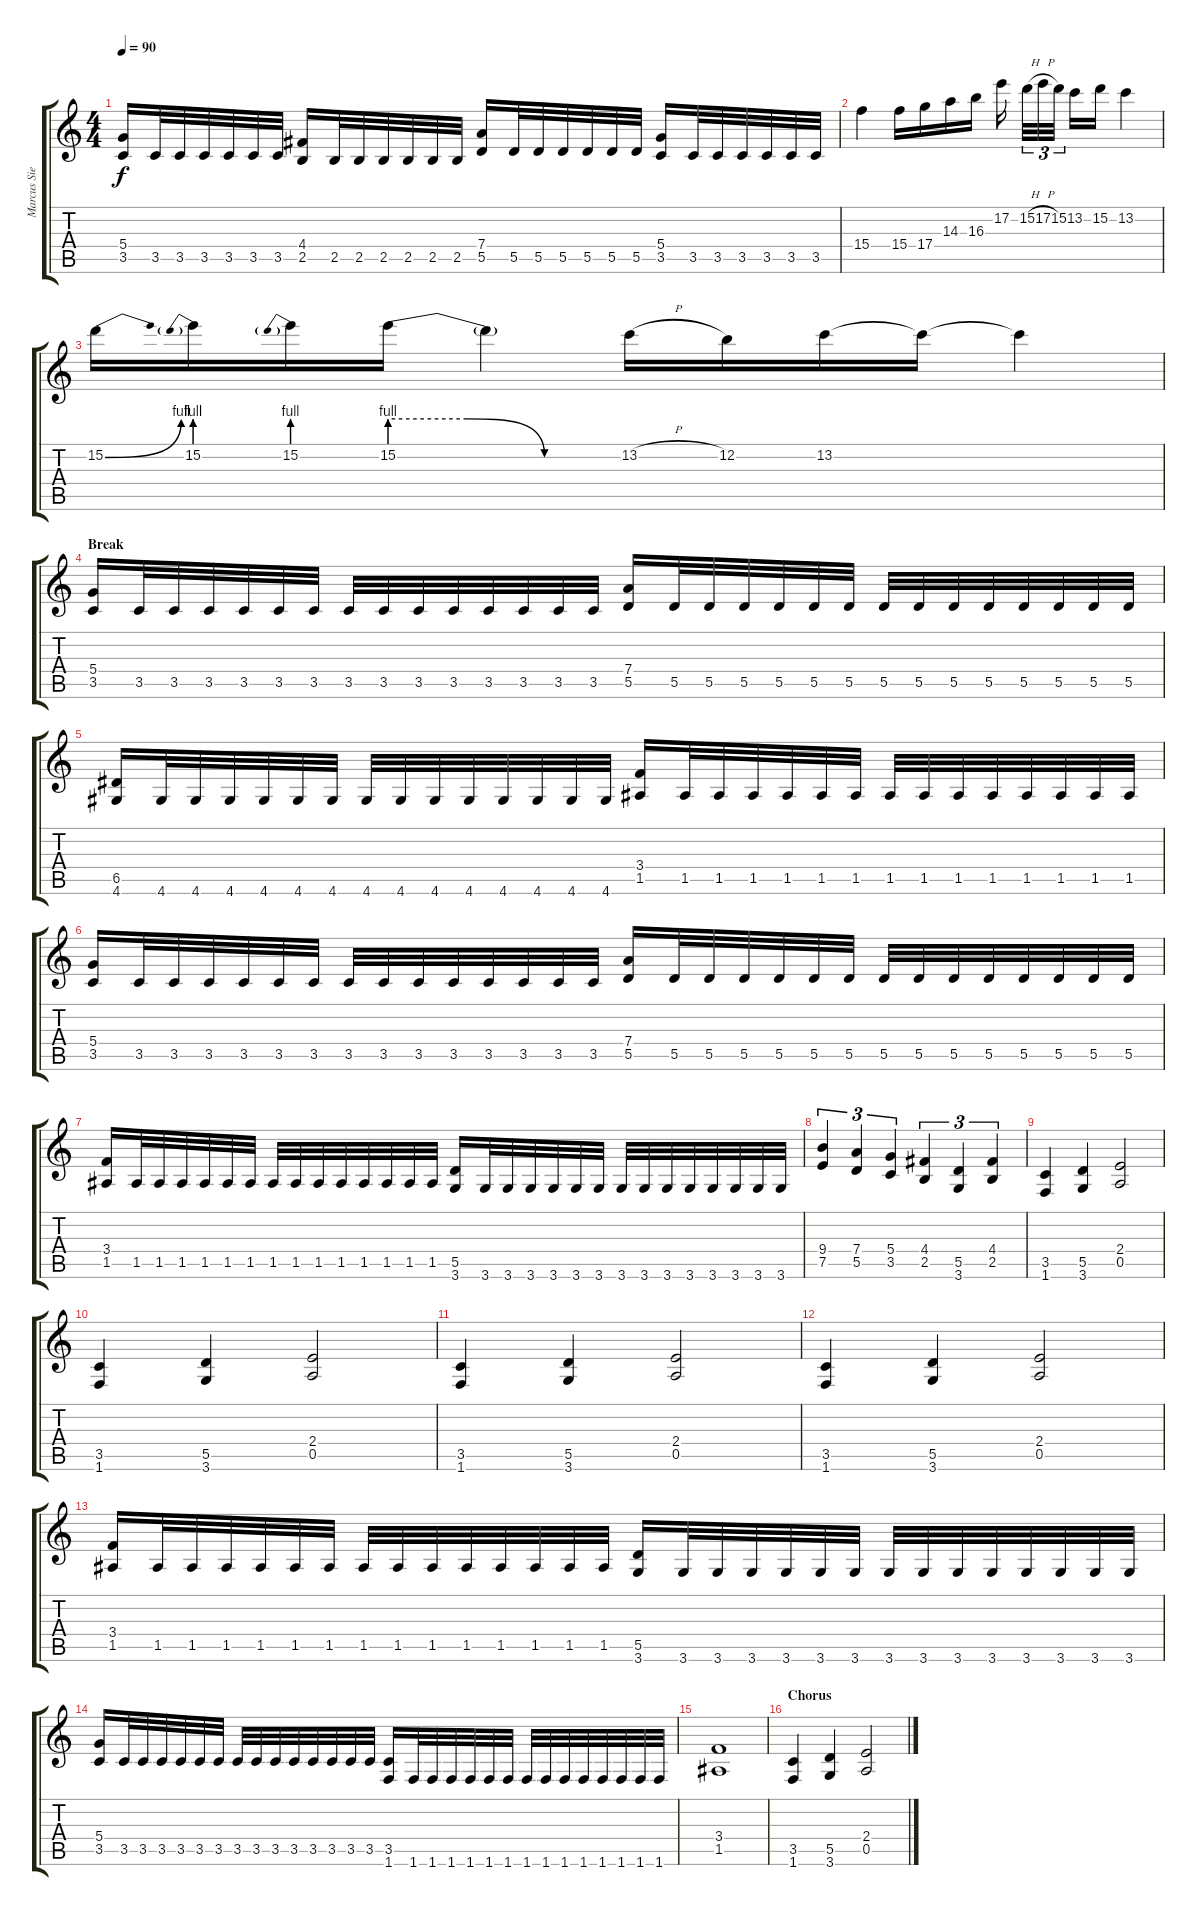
\track ("Marcus Siepen" "Marcus Sie") {instrument distortionguitar}
\staff {score tabs}
\tuning (E4 B3 G3 D3 A2 E2) {hide}
\ts (4 4)
\tempo 90
\clef g2
\ks c
(5.4 3.5).16{dy f} 3.5.32 3.5.32 3.5.32 3.5.32 3.5.32 3.5.32 (4.4 2.5).16 2.5.32 2.5.32 2.5.32 2.5.32 2.5.32 2.5.32 (7.4 5.5).16 5.5.32 5.5.32 5.5.32 5.5.32 5.5.32 5.5.32 (5.4 3.5).16 3.5.32 3.5.32 3.5.32 3.5.32 3.5.32 3.5.32 |
15.4.4 15.4.16 17.4.16 14.3.16 16.3.16 17.2.16 15.2{h}.32{tu (3 2)} 17.2{h}.32{tu (3 2)} 15.2.32{tu (3 2)} 13.2.16 15.2.16 13.2.4 |
15.2{be (bend 0 0 60 4)}.16 15.2{be (prebend 0 4 60 4)}.16 15.2{be (prebend 0 4 60 4)}.16 15.2{be (custom 0 4 20 4 40 0 60 0)}.16 15.2{t}.4 13.2{h}.16 12.2.16 13.2.16 13.2{t}.16 13.2{t}.4 |
\section ("" "Break")
(5.4 3.5).16 3.5.32 3.5.32 3.5.32 3.5.32 3.5.32 3.5.32 3.5.32 3.5.32 3.5.32 3.5.32 3.5.32 3.5.32 3.5.32 3.5.32 (7.4 5.5).16 5.5.32 5.5.32 5.5.32 5.5.32 5.5.32 5.5.32 5.5.32 5.5.32 5.5.32 5.5.32 5.5.32 5.5.32 5.5.32 5.5.32 |
(6.5 4.6).16 4.6.32 4.6.32 4.6.32 4.6.32 4.6.32 4.6.32 4.6.32 4.6.32 4.6.32 4.6.32 4.6.32 4.6.32 4.6.32 4.6.32 (3.4 1.5).16 1.5.32 1.5.32 1.5.32 1.5.32 1.5.32 1.5.32 1.5.32 1.5.32 1.5.32 1.5.32 1.5.32 1.5.32 1.5.32 1.5.32 |
(5.4 3.5).16 3.5.32 3.5.32 3.5.32 3.5.32 3.5.32 3.5.32 3.5.32 3.5.32 3.5.32 3.5.32 3.5.32 3.5.32 3.5.32 3.5.32 (7.4 5.5).16 5.5.32 5.5.32 5.5.32 5.5.32 5.5.32 5.5.32 5.5.32 5.5.32 5.5.32 5.5.32 5.5.32 5.5.32 5.5.32 5.5.32 |
(3.4 1.5).16 1.5.32 1.5.32 1.5.32 1.5.32 1.5.32 1.5.32 1.5.32 1.5.32 1.5.32 1.5.32 1.5.32 1.5.32 1.5.32 1.5.32 (5.5 3.6).16 3.6.32 3.6.32 3.6.32 3.6.32 3.6.32 3.6.32 3.6.32 3.6.32 3.6.32 3.6.32 3.6.32 3.6.32 3.6.32 3.6.32 |
(9.4 7.5).4{tu (3 2)} (7.4 5.5).4{tu (3 2)} (5.4 3.5).4{tu (3 2)} (4.4 2.5).4{tu (3 2)} (5.5 3.6).4{tu (3 2)} (4.4 2.5).4{tu (3 2)} |
(3.5 1.6).4 (5.5 3.6).4 (2.4 0.5).2 |
(3.5 1.6).4 (5.5 3.6).4 (2.4 0.5).2 |
(3.5 1.6).4 (5.5 3.6).4 (2.4 0.5).2 |
(3.5 1.6).4 (5.5 3.6).4 (2.4 0.5).2 |
(3.4 1.5).16 1.5.32 1.5.32 1.5.32 1.5.32 1.5.32 1.5.32 1.5.32 1.5.32 1.5.32 1.5.32 1.5.32 1.5.32 1.5.32 1.5.32 (5.5 3.6).16 3.6.32 3.6.32 3.6.32 3.6.32 3.6.32 3.6.32 3.6.32 3.6.32 3.6.32 3.6.32 3.6.32 3.6.32 3.6.32 3.6.32 |
(5.4 3.5).16 3.5.32 3.5.32 3.5.32 3.5.32 3.5.32 3.5.32 3.5.32 3.5.32 3.5.32 3.5.32 3.5.32 3.5.32 3.5.32 3.5.32 (3.5 1.6).16 1.6.32 1.6.32 1.6.32 1.6.32 1.6.32 1.6.32 1.6.32 1.6.32 1.6.32 1.6.32 1.6.32 1.6.32 1.6.32 1.6.32 |
(3.4 1.5).1 |
\section ("" "Chorus")
(3.5 1.6).4 (5.5 3.6).4 (2.4 0.5).2
